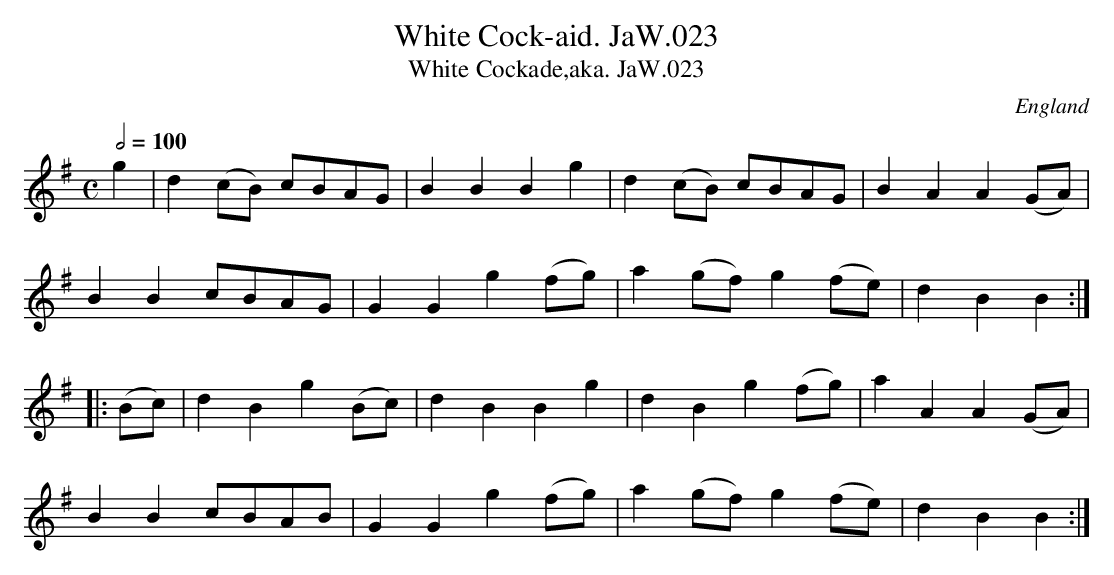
X:1
T:White Cock-aid. JaW.023
T:White Cockade,aka. JaW.023
L:1/8
M:C
O:England
Q:1/2=100
K:G
g2|d2 (cB) cBAG|B2B2B2g2|d2 (cB) cBAG|B2A2A2(GA)|!
B2B2 cBAG|G2G2g2(fg)|a2(gf) g2 (fe)|d2B2B2:|!
|:(Bc)|d2B2g2(Bc)|d2B2B2g2|d2B2g2(fg)|a2A2A2(GA)|!
B2B2 cBAB|G2G2g2(fg)|a2(gf) g2 (fe)|d2B2B2:|
